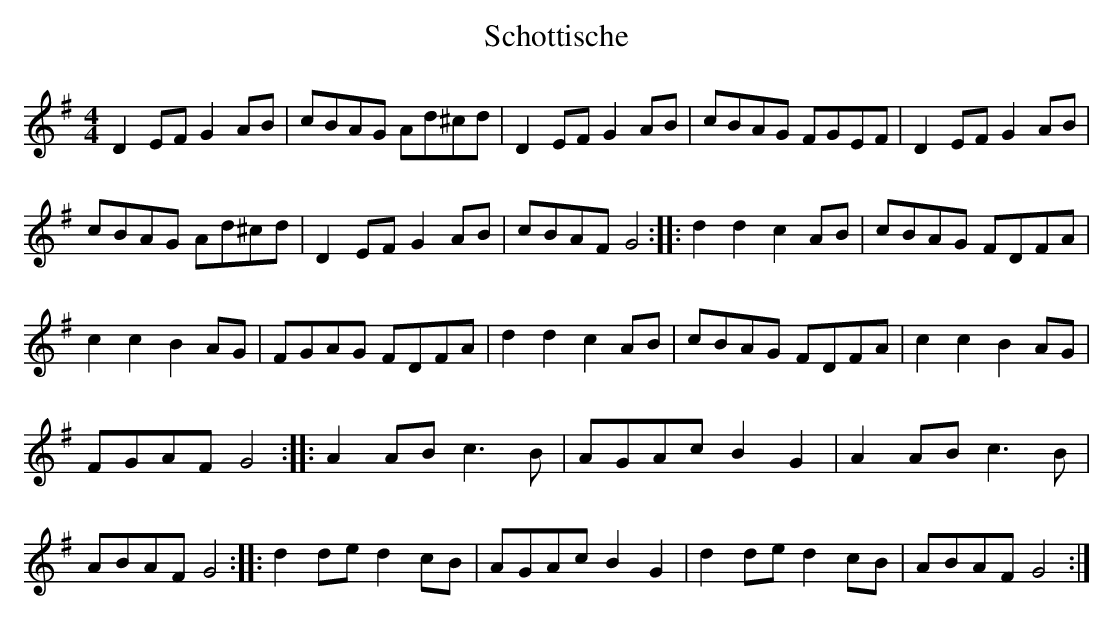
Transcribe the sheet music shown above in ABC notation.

X:1
T:Schottische
L:1/8
M:4/4
K:G major
D2EF G2AB | cBAG Ad^cd | D2EF G2AB | cBAG FGEF | D2EF G2AB |
cBAG Ad^cd | D2EF G2AB | cBAF G4 :: d2d2c2AB | cBAG FDFA |
c2c2B2AG | FGAG FDFA | d2d2c2AB | cBAG FDFA | c2c2B2AG |
FGAF G4 :: A2AB c3B | AGAc B2G2 | A2AB c3B |
ABAF G4 :: d2de d2cB | AGAc B2G2 | d2de d2cB | ABAF G4 :|
